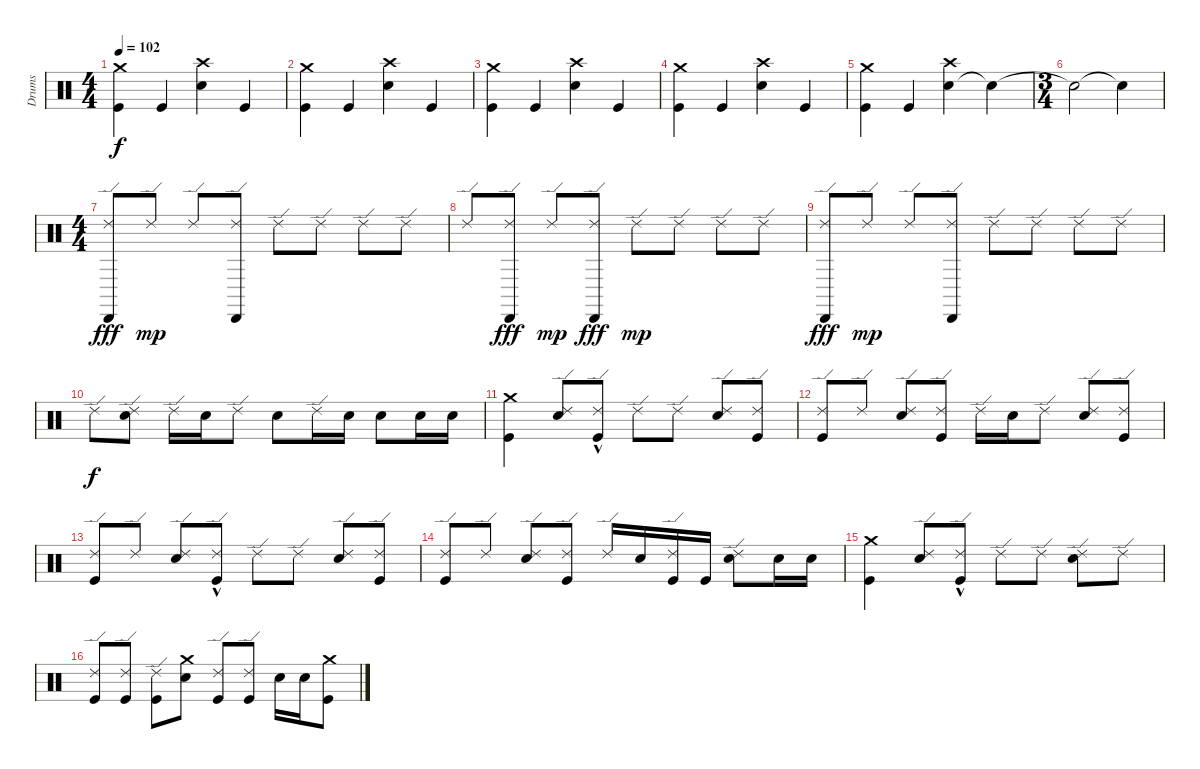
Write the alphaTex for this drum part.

\track ("Drums" "Drums") {instrument percussion}
\staff {score}
\articulation defaults
\ts (4 4)
\tempo 102
\clef neutral
\ks c
("Kick (hit)" "Crash medium (hit)").4{dy f} "Kick (hit)".4 ("Electric Snare (hit)" "Crash high (hit)").4 "Kick (hit)".4 |
("Kick (hit)" "Crash medium (hit)").4 "Kick (hit)".4 ("Electric Snare (hit)" "Crash high (hit)").4 "Kick (hit)".4 |
("Kick (hit)" "Crash medium (hit)").4 "Kick (hit)".4 ("Electric Snare (hit)" "Crash high (hit)").4 "Kick (hit)".4 |
("Kick (hit)" "Crash medium (hit)").4 "Kick (hit)".4 ("Electric Snare (hit)" "Crash high (hit)").4 "Kick (hit)".4 |
("Kick (hit)" "Crash medium (hit)").4 "Kick (hit)".4 ("Electric Snare (hit)" "Crash high (hit)").4 "Snare (hit)"{t}.4 |
\ts (3 4)
"Snare (hit)"{t}.2 "Snare (hit)"{t}.4 |
\ts (4 4)
("Ride (edge) 2" "Cabasa (hit)").8{dy fff} "Ride (edge) 2".8{dy mp} "Ride (edge) 2".8 ("Cabasa (hit)" "Ride (edge) 2").8 "Ride (edge) 2".8 "Ride (edge) 2".8 "Ride (edge) 2".8 "Ride (edge) 2".8 |
"Ride (edge) 2".8 ("Ride (edge) 2" "Cabasa (hit)").8{dy fff} "Ride (edge) 2".8{dy mp} ("Ride (edge) 2" "Cabasa (hit)").8{dy fff} "Ride (edge) 2".8{dy mp} "Ride (edge) 2".8 "Ride (edge) 2".8 "Ride (edge) 2".8 |
("Ride (edge) 2" "Cabasa (hit)").8{dy fff} "Ride (edge) 2".8{dy mp} "Ride (edge) 2".8 ("Cabasa (hit)" "Ride (edge) 2").8 "Ride (edge) 2".8 "Ride (edge) 2".8 "Ride (edge) 2".8 "Ride (edge) 2".8 |
"Ride (edge) 2".8{dy f} ("Electric Snare (hit)" "Ride (edge) 2").8 "Ride (edge) 2".16 "Electric Snare (hit)".16 "Ride (edge) 2".8 "Electric Snare (hit)".8 "Ride (edge) 2".16 "Electric Snare (hit)".16 "Electric Snare (hit)".8 "Electric Snare (hit)".16 "Electric Snare (hit)".16 |
("Kick (hit)" "Crash medium (hit)").4 ("Electric Snare (hit)" "Ride (edge) 2").8 ("Kick (hit)"{hac} "Ride (edge) 2").8 "Ride (edge) 2".8 "Ride (edge) 2".8 ("Electric Snare (hit)" "Ride (edge) 2").8 ("Kick (hit)" "Ride (edge) 2").8 |
("Kick (hit)" "Ride (edge) 2").8 "Ride (edge) 2".8 ("Electric Snare (hit)" "Ride (edge) 2").8 ("Kick (hit)" "Ride (edge) 2").8 "Ride (edge) 2".16 "Electric Snare (hit)".16 "Ride (edge) 2".8 ("Electric Snare (hit)" "Ride (edge) 2").8 ("Kick (hit)" "Ride (edge) 2").8 |
("Kick (hit)" "Ride (edge) 2").8 "Ride (edge) 2".8 ("Electric Snare (hit)" "Ride (edge) 2").8 ("Kick (hit)"{hac} "Ride (edge) 2").8 "Ride (edge) 2".8 "Ride (edge) 2".8 ("Electric Snare (hit)" "Ride (edge) 2").8 ("Kick (hit)" "Ride (edge) 2").8 |
("Kick (hit)" "Ride (edge) 2").8 "Ride (edge) 2".8 ("Electric Snare (hit)" "Ride (edge) 2").8 ("Kick (hit)" "Ride (edge) 2").8 "Ride (edge) 2".16 "Electric Snare (hit)".16 ("Kick (hit)" "Ride (edge) 2").16 "Kick (hit)".16 ("Electric Snare (hit)" "Ride (edge) 2").8 "Electric Snare (hit)".16 "Electric Snare (hit)".16 |
("Kick (hit)" "Crash medium (hit)").4 ("Electric Snare (hit)" "Ride (edge) 2").8 ("Kick (hit)"{hac} "Ride (edge) 2").8 "Ride (edge) 2".8 "Ride (edge) 2".8 ("Electric Snare (hit)" "Ride (edge) 2").8 "Ride (edge) 2".8 |
("Kick (hit)" "Ride (edge) 2").8 ("Kick (hit)" "Ride (edge) 2").8 ("Kick (hit)" "Ride (edge) 2").8 ("Electric Snare (hit)" "Crash medium (hit)").8 ("Kick (hit)" "Ride (edge) 2").8 ("Kick (hit)" "Ride (edge) 2").8 "Electric Snare (hit)".16 "Electric Snare (hit)".16 ("Kick (hit)" "Crash medium (hit)").8
